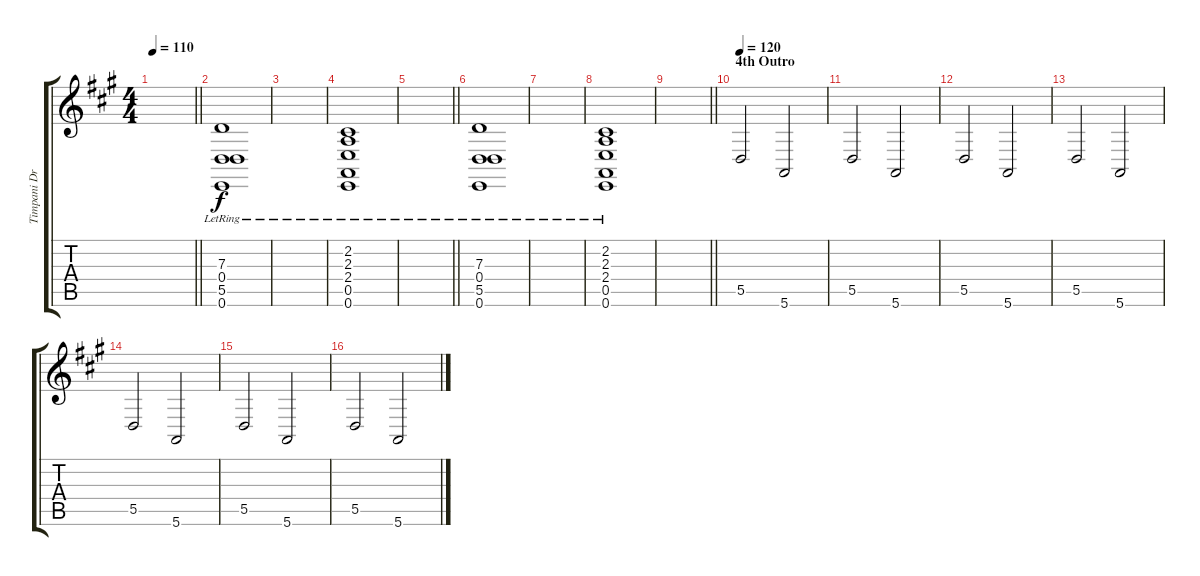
\track ("Timpani Drums" "Timpani Dr") {instrument timpani}
\staff {score tabs}
\tuning (E4 B3 G3 D3 A2 E2) {hide}
\ts (4 4)
\tempo 110
\clef g2
\barLineRight lightlight
\ks a
|
(7.3{lr} 0.4{lr} 5.5{lr} 0.6{lr}).1 |
|
(2.2{lr} 2.3{lr} 2.4{lr} 0.5{lr} 0.6{lr}).1 |
\barLineRight lightlight
|
(7.3{lr} 0.4{lr} 5.5{lr} 0.6{lr}).1 |
|
(2.2{lr} 2.3{lr} 2.4{lr} 0.5{lr} 0.6{lr}).1 |
\barLineRight lightlight
|
\section ("" "4th Outro")
\tempo 120
5.5.2 5.6.2 |
5.5.2 5.6.2 |
5.5.2 5.6.2 |
5.5.2 5.6.2 |
5.5.2 5.6.2 |
5.5.2 5.6.2 |
5.5.2 5.6.2
